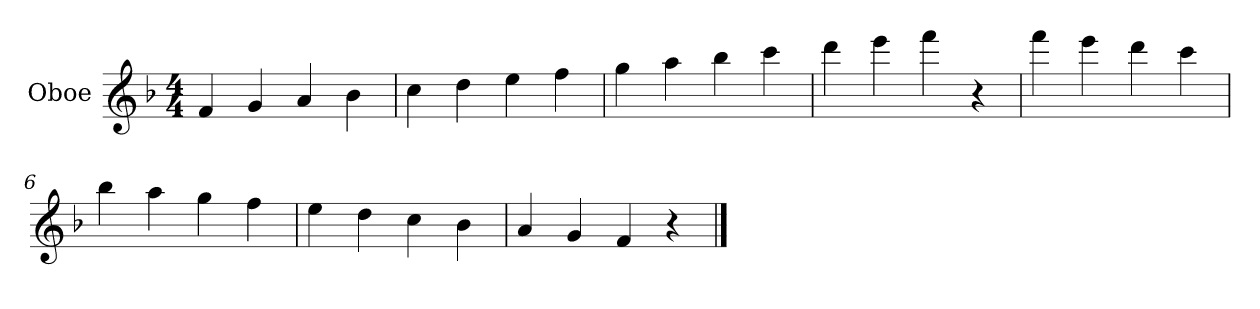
**kern
*part1
*staff1
*I"Oboe
*I'Ob.
*clefG2
*k[b-]
*F:
*M4/4
=1
4f/
4g/
4a/
4b-\
=2
4cc\
4dd\
4ee\
4ff\
=3
4gg\
4aa\
4bb-\
4ccc\
=4
4ddd\
4eee\
4fff\
4r
=5
4fff\
4eee\
4ddd\
4ccc\
!!LO:LB:g=z
=6
4bb-\
4aa\
4gg\
4ff\
=7
4ee\
4dd\
4cc\
4b-\
=8
4a/
4g/
4f/
4r
==
*-
